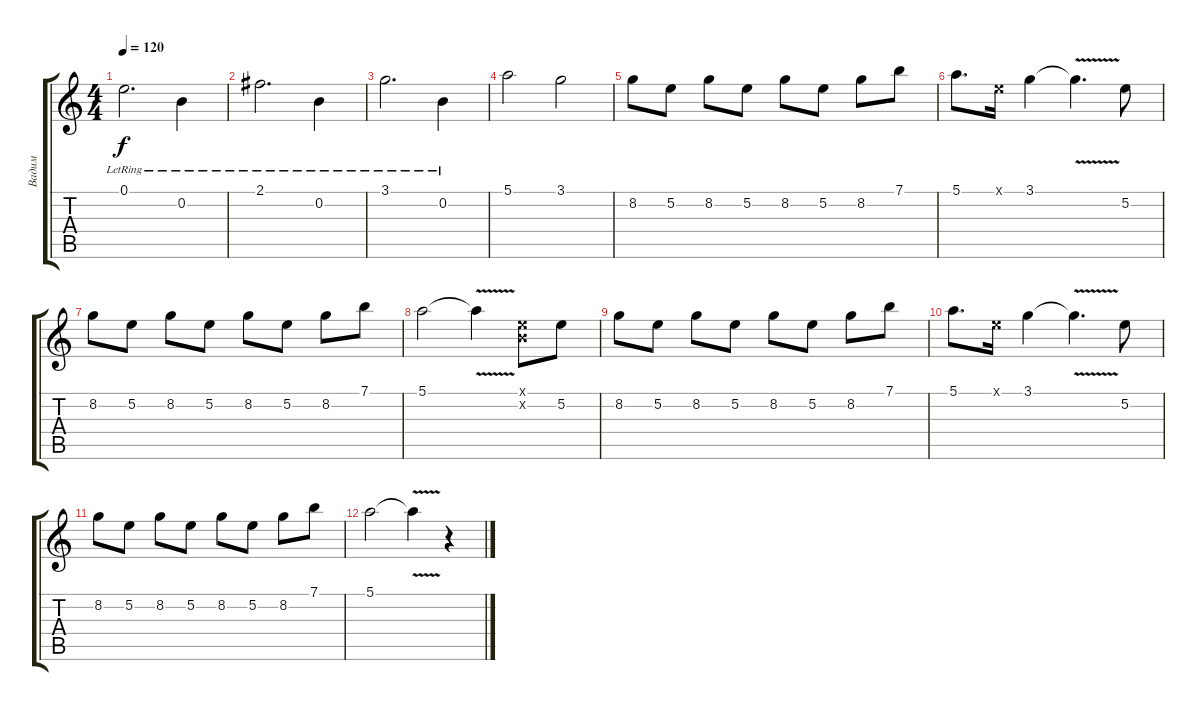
\track ("Вадим" "Вадим") {instrument distortionguitar}
\staff {score tabs}
\tuning (E4 B3 G3 D3 A2 E2) {hide}
\ts (4 4)
\tempo 120
\clef g2
\ks c
0.1{lr}.2{d dy f} 0.2{lr}.4 |
2.1{lr}.2{d} 0.2{lr}.4 |
3.1{lr}.2{d} 0.2{lr}.4 |
5.1.2 3.1.2 |
8.2.8 5.2.8 8.2.8 5.2.8 8.2.8 5.2.8 8.2.8 7.1.8 |
5.1.8{d} 0.1{x}.16 3.1.4 3.1{v t}.4{d} 5.2.8 |
8.2.8 5.2.8 8.2.8 5.2.8 8.2.8 5.2.8 8.2.8 7.1.8 |
5.1.2 5.1{v t}.4 (0.1{x} 0.2{x}).8 5.2.8 |
8.2.8 5.2.8 8.2.8 5.2.8 8.2.8 5.2.8 8.2.8 7.1.8 |
5.1.8{d} 0.1{x}.16 3.1.4 3.1{v t}.4{d} 5.2.8 |
8.2.8 5.2.8 8.2.8 5.2.8 8.2.8 5.2.8 8.2.8 7.1.8 |
5.1.2 5.1{v t}.4 r.4
